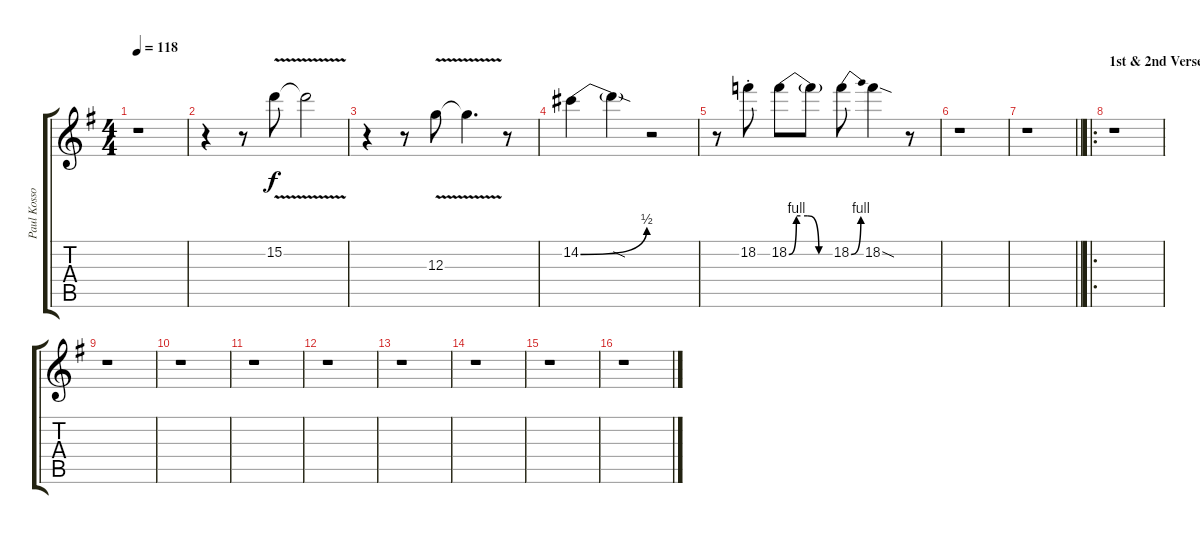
\track ("Paul Kossoff - Gtr.1" "Paul Kosso") {instrument overdrivenguitar}
\staff {score tabs}
\tuning (E4 B3 G3 D3 A2 E2) {hide}
\ts (4 4)
\tempo 118
\clef g2
\ks g
r.1{dy f instrument overdrivenguitar} |
r.4 r.8 15.2{v}.8 15.2{v t}.2 |
r.4 r.8 12.3{v}.8 12.3{v t}.4{d} r.8 |
14.2{be (bend 0 0 60 2)}.4 14.2{sod t}.4 r.2 |
r.8 18.2{st}.8 18.2{be (custom 0 0 10 4 25 4 40 0 60 0)}.8 18.2{t}.8 18.2{be (bend 0 0 60 4)}.8 18.2{sod}.4 r.8 |
r.1 |
\barLineRight lightlight
r.1 |
\ro
\section ("" "1st & 2nd Verses")
r.1 |
r.1 |
r.1 |
r.1 |
r.1 |
r.1 |
r.1 |
r.1 |
r.1
